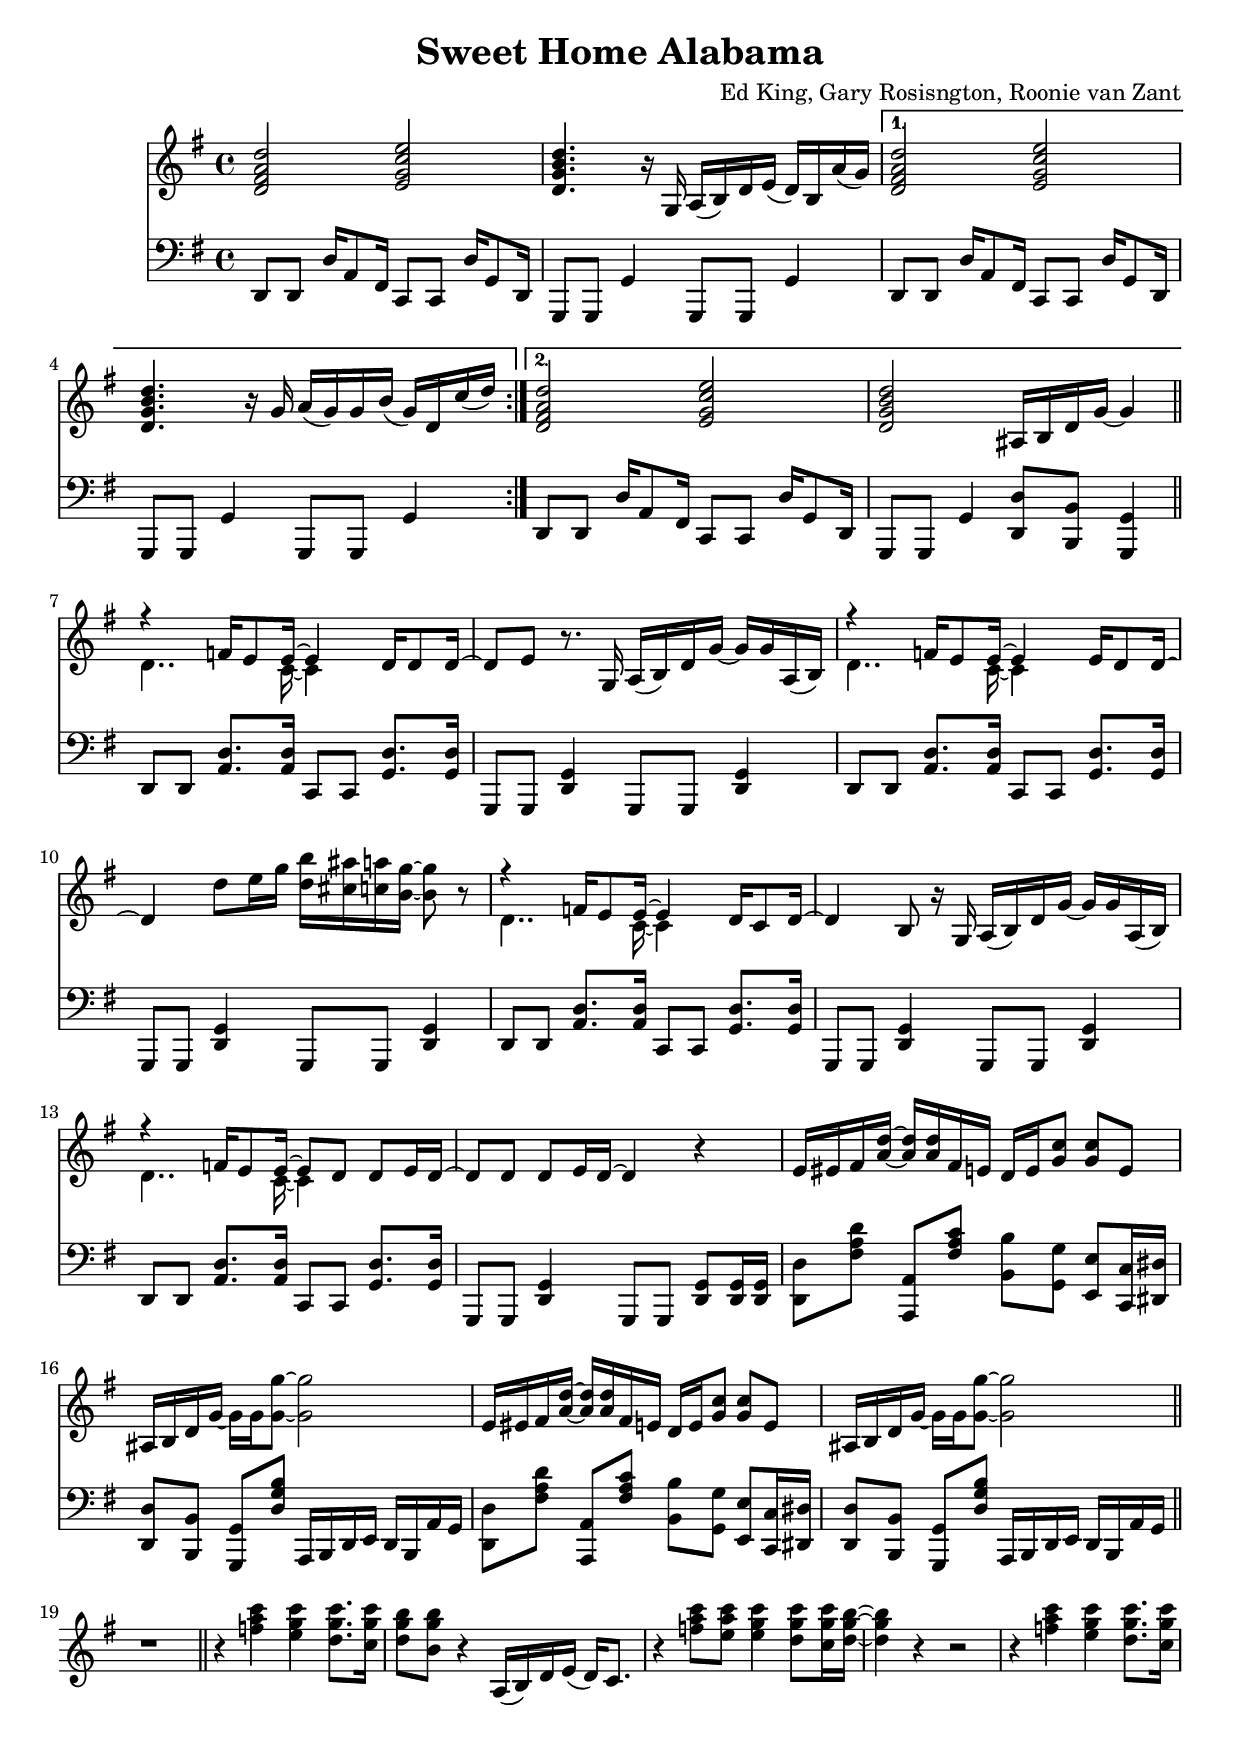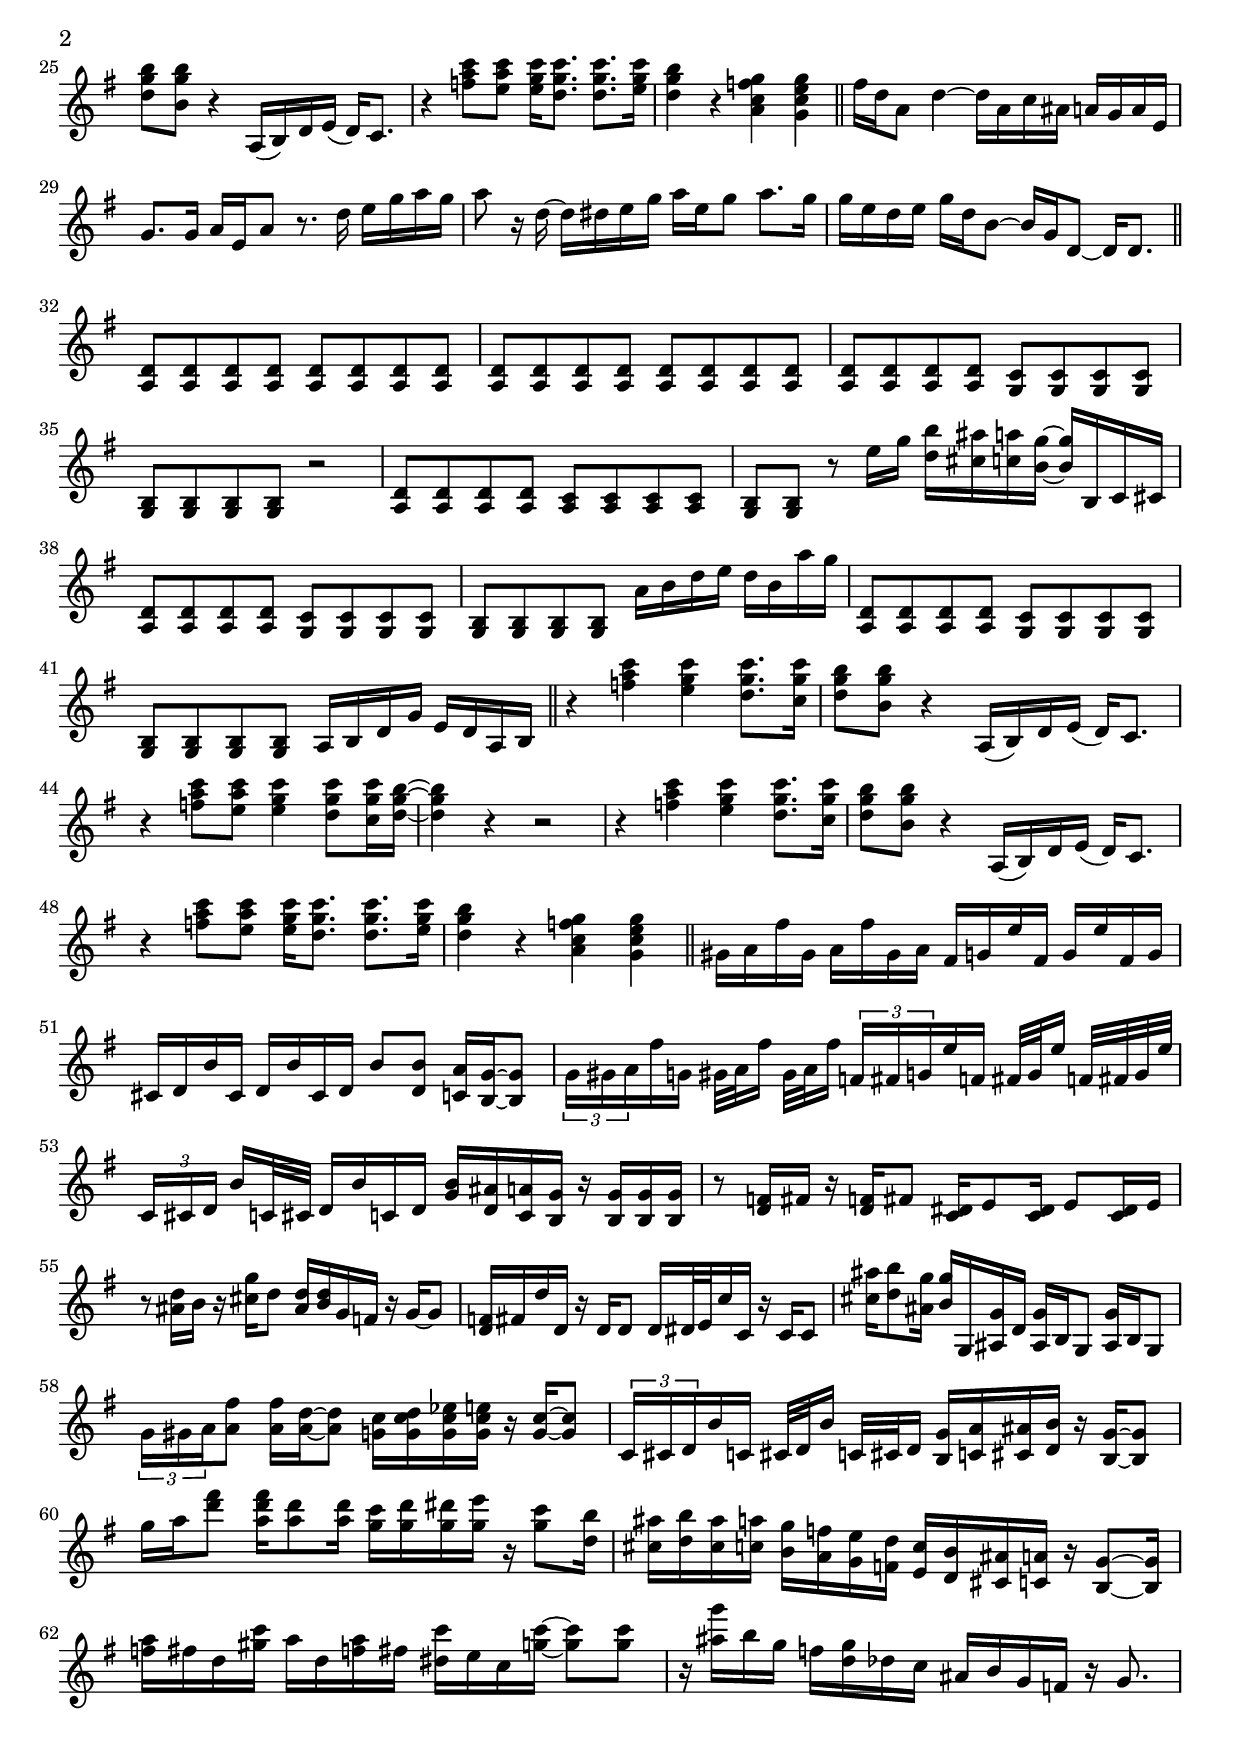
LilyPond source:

\version "2.18.2"

\header {
  title = "Sweet Home Alabama"
  composer = "Ed King, Gary Rosisngton, Roonie van Zant"
}

\score {
  \relative c'' {
    <<
      \new Staff {
	\clef treble
	\key g \major
				%Intro riff
	\repeat volta 2 {
	  <d, fis a d>2 <e g c e> <d g b d>4. r16
	  g,16 a( b) d e( d) b a'( g)}
	\alternative {
	  {<d fis a d>2 <e g c e> <d g b d>4. r16
	    g16 a( g) g b( g) d c'( d)}
	  {<d, fis a d>2 <e g c e> <d g b d>
	    ais16 b d g~ g4}}
	
				%First verse
	\bar "||"
	<<
	  {r4 f16 e8 e16~ e4 d16 d8 d16~ d8[ e]} % Big wheels keep on turnin'
	  \\
	  {\stemDown d4.. c16~ c4}
	>>
	r8. g16
	a16( b) d g~ g g a,( b) %guitar riff
	<<
	  {r4 f'16 e8 e16~ e4 e16 d8 d16~ d4} %Carry me home to see my kin
	  \\
	  {\stemDown d4.. c16~ c4}
	>>
	d'8 e16 g <d b'>16 <cis ais'> <c a'> <b g'>~ <b g'>8 r8
        <<
	  {r4 f16 e8 e16~ e4 d16 c8 d16~ d4 b8} %Singin' songs about the southland
	  \\
	  {\stemDown d4.. c16~ c4}
	>>
	r16 g16
	a16( b) d g~ g g a,( b) %guitar riff
	<<
				%Miss Alabamy once again and I think it's a sin
	  {r4 f'16 e8 e16~ e8 d d e16 d~ d8 d d e16 d~ d4}
	  \\
	  {\stemDown d4.. c16~ c4}
	>>
	r4
	
				%Guitar riff
	\repeat unfold 2 {
	  e16 eis fis <a d>~ <a d> <a d> fis e
	  d16 e <g c>8 <g c> e
	  ais,16 b d g~ g16 g <g g'>8~ <g g'>2
	}
	
				%TODO: Neil Young verse goes here
				%See Troy Nelson transcription for
				%"Southern Man" harmonization
	\bar "||" r1
				%Chorus 1
	\bar "||"
	r4 <f' a c>4 <e g c> <d g c>8. <c g' c>16 %Sweet Home Ala-
	<d g b>8 <b g' b> r4 a,16( b) d e( d) c8. %-bama
	r4 <f' a c>8 <e a c> <e g c>4 <d g c>8 <c g' c>16 <d g b>~ %Where the skies are so
	<d g b>4 r4 r2 %blue
	r4 <f a c>4 <e g c> <d g c>8. <c g' c>16 %Sweet Home Ala-
	<d g b>8 <b g' b> r4 a,16( b) d e( d) c8. %-bama
	r4 <f' a c>8 <e a c> <e g c>16 <d g c>8. <d g c> <e g c>16 %Lord .. to
	<d g b>4 r4 <a c f g>4 <g c e g> %you
	
				%Guitar solo
	\bar "||"
	fis'16 d a8 d4~ d16 a c ais a g a e
	g8. g16 a e a8 r8. d16 e g a g
	a8 r16 d,~ d dis e g a e g8 a8. g16
	g e d e g d b8~ b16 g d8~ d16 d8.
	\bar "||"
	
				%Verse 3
	\repeat unfold 16 <a d>8
	\repeat unfold 4 <a d> % Birming
	\repeat unfold 4 <g c> % ham loves the
	\repeat unfold 4 <g b> %governor
	r2 %Boo, boo
	\repeat unfold 4 <a d>8 %We all
	\repeat unfold 4 <a c>% did what we could
	<g b> <g b> r8 e''16 g
	<d b'>16 <cis ais'> <c a'> <b g'>~ <b g'>16 b, c cis
	\repeat unfold 4 <a d>8 %Water-
	\repeat unfold 4 <g c>8 %gate does not
	\repeat unfold 4 <g b> %bother me
	a'16 b d e d b a' g
	\repeat unfold 4 <a,, d>8 %Does your
	\repeat unfold 4 <g c> %conscience bother
	\repeat unfold 4 <g b> %you? Tell me
	a16 b d g e d a b
	
				%Chorus 2
	\bar "||"
	r4 <f'' a c>4 <e g c> <d g c>8. <c g' c>16 %Sweet Home Ala-
	<d g b>8 <b g' b> r4 a,16( b) d e( d) c8. %-bama
	r4 <f' a c>8 <e a c> <e g c>4 <d g c>8 <c g' c>16 <d g b>~ %Where the skies are so
	<d g b>4 r4 r2 %blue
	r4 <f a c>4 <e g c> <d g c>8. <c g' c>16 %Sweet Home Ala-
	<d g b>8 <b g' b> r4 a,16( b) d e( d) c8. %-bama
	r4 <f' a c>8 <e a c> <e g c>16 <d g c>8. <d g c> <e g c>16 %Lord .. to
	<d g b>4 r4 <a c f g>4 <g c e g> %you
	
				%Piano Solo
	\bar "||"
	gis16 a fis' gis, a fis' gis, a
	fis g e' fis, g e' fis, g
	cis, d b' cis, d b' cis, d
	b'8 <d, b'> <c a'>16 <b g'>~ <b g'>8
	\tuplet 3/2 {g'16[ gis a} fis'16 g,] gis32[ a fis'16] gis,32 a fis'16
	\tuplet 3/2 {f,16[ fis g} e'16 f,] fis32[ g e'16] f,32 fis g e'
	\tuplet 3/2 {c,16[ cis d]} b'16[ c,32 cis] d16 b' c, d
	<g b>16 <d ais'> <c a'> <b g'> 16r <b g'>16 <b g'> <b g'>
	r8 <d f>16 fis16 r <d f>16 fis8 <c dis>16 e8 <c dis>16 e8 <c dis>16 e
	r8 <ais d>16 b r16 <cis g'> d8 <ais d>16 <b d> g f r g~ g8
	<d f>16 fis d' d, r16 d d8 d16 dis32 e c'16 c, r16 c c8
	<cis' ais'>16 <d b'>8 <ais g'>16 <b g'> g, <ais g'> d
	<ais g'> b g8 <ais g'>16 b g8
	\tuplet 3/2 {g'16 gis a} <a fis'>8 <a fis'>16 <a d>~ <a d>8
	<g c>16 <g c d> <g c es> <g c e> 16r <g c>~ <g c>8
	\tuplet 3/2 {c,16 cis d} b' c, cis32[ d b'16] c,32[ cis d16]
	<b g'>16 <c a'> <cis ais'> <d b'> r16 <b g'>16~ <b g'>8
	g''16 a <d fis>8 <a d fis>16 <a d>8 <a d>16
	<g c>16 <g d'> <g dis'> <g e'> r16 <g c>8 <d b'>16
	<cis ais'>16 <d b'> <cis ais'> <c a'> <b g'> <a f'> <g e'> <f d'>
	<e c'> <d b'> <cis ais'> <c a'> r16 <b g'>8~ <b g'>16
	<f'' a>16 fis d <gis c> a d, <f a> fis <dis c'> e c <g' c>~ <g c>8 <g c>
	r16 <ais g'> b g f <d g> des c ais b g f r16 g8.
      }

      \new Staff {
	\clef "bass"
	\key g \major
				%Intro riff
	\repeat unfold 2 {
	  d,,8 d d'16 a8 fis16 c8 c d'16 g,8 d16
	  g,8 g g'4 g,8 g g'4
	}
	d8 d d'16 a8 fis16 c8 c d'16 g,8 d16
	g,8 g g'4 <d d'>8 <b b'> <g g'>4

				%First Verse
	\repeat unfold 3 {
	  d'8 d <a' d>8. <a d>16 c,8 c <g' d'>8. <g d'>16
	  g,8 g <d' g>4 g,8 g <d' g>4
	}
	d8 d <a' d>8. <a d>16 c,8 c <g' d'>8. <g d'>16
	g,8 g <d' g>4 g,8 g <d' g>8 <d g>16 <d g>

				%Guitar riff
	\repeat unfold 2 {
	  <d d'>8[ <fis' a d>] <a,, a'>[ <fis'' a c>]
	  <b, b'>[ <g g'>] <e e'>[ <c c'>16 <dis dis'>] |
	  <d d'>8[ <b b'>] <g g'>[ <d'' g b>] a,16 b d e d b a' g
				    }
      }
    >>
  }
  
  %Generate MIDI output
  %\midi{ \tempo 4 = 98}

}
